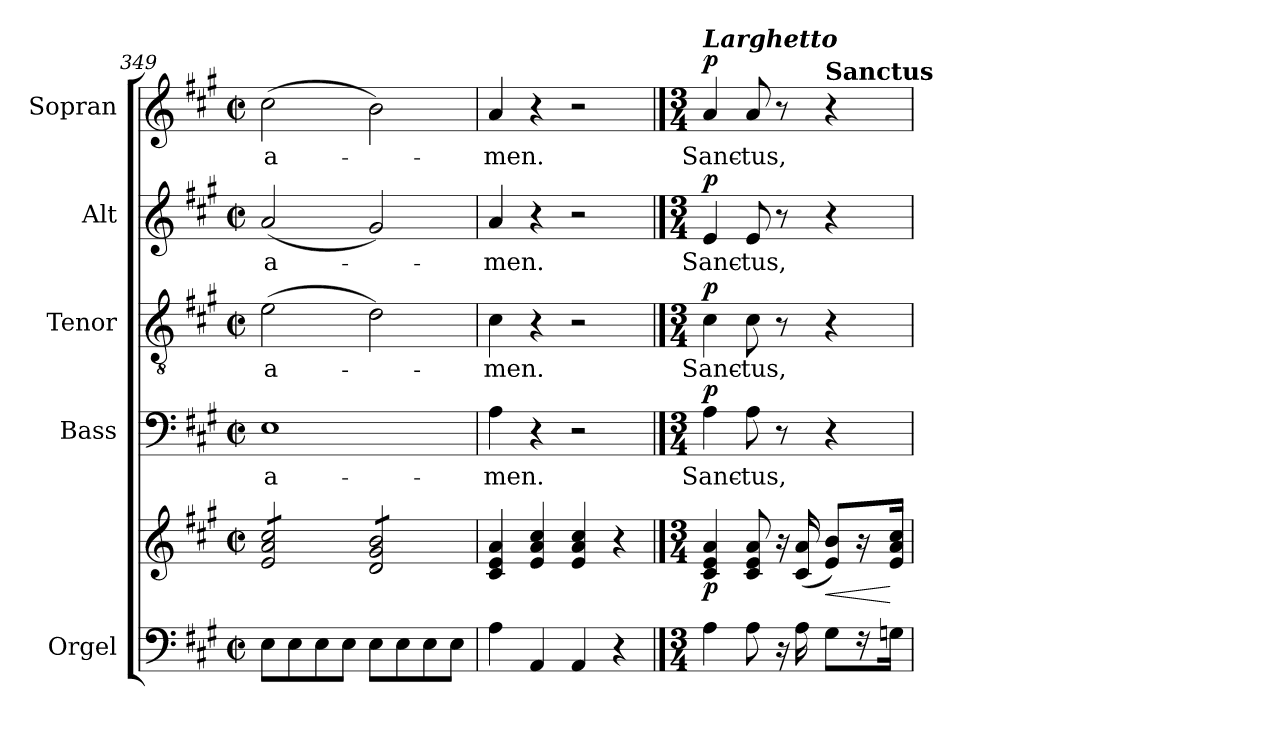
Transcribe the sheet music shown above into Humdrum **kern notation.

**kern	**kern	**dynam	**kern	**text	**dynam	**kern	**text	**dynam	**kern	**text	**dynam	**kern	**text	**dynam
*part5	*part5	*part5	*part4	*part4	*part4	*part3	*part3	*part3	*part2	*part2	*part2	*part1	*part1	*part1
*staff6	*staff5	*staff5/6	*staff4	*staff4	*staff4	*staff3	*staff3	*staff3	*staff2	*staff2	*staff2	*staff1	*staff1	*staff1
*I"Orgel	*	*	*I"Bass	*	*	*I"Tenor	*	*	*I"Alt	*	*	*I"Sopran	*	*
*I'Org.	*	*	*I'B.	*	*	*I'T.	*	*	*I'A.	*	*	*I'S.	*	*
*clefF4	*clefG2	*	*clefF4	*	*	*clefGv2	*	*	*clefG2	*	*	*clefG2	*	*
*k[f#c#g#]	*k[f#c#g#]	*	*k[f#c#g#]	*	*	*k[f#c#g#]	*	*	*k[f#c#g#]	*	*	*k[f#c#g#]	*	*
*A:	*A:	*	*A:	*	*	*A:	*	*	*A:	*	*	*A:	*	*
*M2/2	*M2/2	*	*M2/2	*	*	*M2/2	*	*	*M2/2	*	*	*M2/2	*	*
*met(c|)	*met(c|)	*	*met(c|)	*	*	*met(c|)	*	*	*met(c|)	*	*	*met(c|)	*	*
=349	=349	=349	=349	=349	=349	=349	=349	=349	=349	=349	=349	=349	=349	=349
!	!	!	!	!LO:LY:b	!	!	!LO:LY:b	!	!	!LO:LY:b	!	!	!LO:LY:b	!
*	*tremolo	*	*	*	*	*	*	*	*	*	*	*	*	*
8E\L	8e/ 8a/ 8cc#/L	.	1E	a-	.	(>2e\	a-	.	(<2a/	a-	.	(>2cc#\	a-	.
8E\	8e/ 8a/ 8cc#/	.	.	.	.	.	.	.	.	.	.	.	.	.
8E\	8e/ 8a/ 8cc#/	.	.	.	.	.	.	.	.	.	.	.	.	.
8E\J	8e/ 8a/ 8cc#/J	.	.	.	.	.	.	.	.	.	.	.	.	.
8E\L	8d/ 8g#/ 8b/L	.	.	.	.	2d\)	.	.	2g#/)	.	.	2b\)	.	.
8E\	8d/ 8g#/ 8b/	.	.	.	.	.	.	.	.	.	.	.	.	.
8E\	8d/ 8g#/ 8b/	.	.	.	.	.	.	.	.	.	.	.	.	.
8E\J	8d/ 8g#/ 8b/J	.	.	.	.	.	.	.	.	.	.	.	.	.
*	*Xtremolo	*	*	*	*	*	*	*	*	*	*	*	*	*
=350	=350	=350	=350	=350	=350	=350	=350	=350	=350	=350	=350	=350	=350	=350
!	!	!	!	!LO:LY:b	!	!	!LO:LY:b	!	!	!LO:LY:b	!	!	!LO:LY:b	!
4A\	4c#/ 4e/ 4a/	.	4A\	-men.	.	4c#\	-men.	.	4a/	-men.	.	4a/	-men.	.
4AA/	4e/ 4a/ 4cc#/	.	4r	.	.	4r	.	.	4r	.	.	4r	.	.
4AA/	4e/ 4a/ 4cc#/	.	2r	.	.	2r	.	.	2r	.	.	2r	.	.
4r	4r	.	.	.	.	.	.	.	.	.	.	.	.	.
!!LO:PB:g=z
==351	==351	==351	==351	==351	==351	==351	==351	==351	==351	==351	==351	==351	==351	==351
*M3/4	*M3/4	*	*M3/4	*	*	*M3/4	*	*	*M3/4	*	*	*M3/4	*	*
!	!	!	!	!	!	!	!	!	!	!	!	!LO:TX:a:Bi:t=Larghetto	!	!
!	!	!LO:DY:b	!	!LO:LY:b	!LO:DY:a	!	!LO:LY:b	!LO:DY:a	!	!LO:LY:b	!LO:DY:a	!	!LO:LY:b	!LO:DY:a
4A\	4c#/ 4e/ 4a/	p	4A\	Sanc-	p	4c#\	Sanc-	p	4e/	Sanc-	p	4a/	Sanc-	p
!	!	!	!	!LO:LY:b	!	!	!LO:LY:b	!	!	!LO:LY:b	!	!	!LO:LY:b	!
8A\	8c#/ 8e/ 8a/	.	8A\	-tus,	.	8c#\	-tus,	.	8e/	-tus,	.	8a/	-tus,	.
16r	16r	.	8r	.	.	8r	.	.	8r	.	.	8r	.	.
16A\	(<16c#/ 16a/	.	.	.	.	.	.	.	.	.	.	.	.	.
!	!	!	!	!	!	!	!	!	!	!	!	!LO:TX:a:B:t=Sanctus	!	!
!	!	!LO:HP:b	!	!	!	!	!	!	!	!	!	!	!	!
8G#\L	8e/ 8b/L)	<	4r	.	.	4r	.	.	4r	.	.	4r	.	.
16r	16r	.	.	.	.	.	.	.	.	.	.	.	.	.
16Gn\Jk	16e/ 16a/ 16cc#/Jk	[	.	.	.	.	.	.	.	.	.	.	.	.
=	=	=	=	=	=	=	=	=	=	=	=	=	=	=
*-	*-	*-	*-	*-	*-	*-	*-	*-	*-	*-	*-	*-	*-	*-
